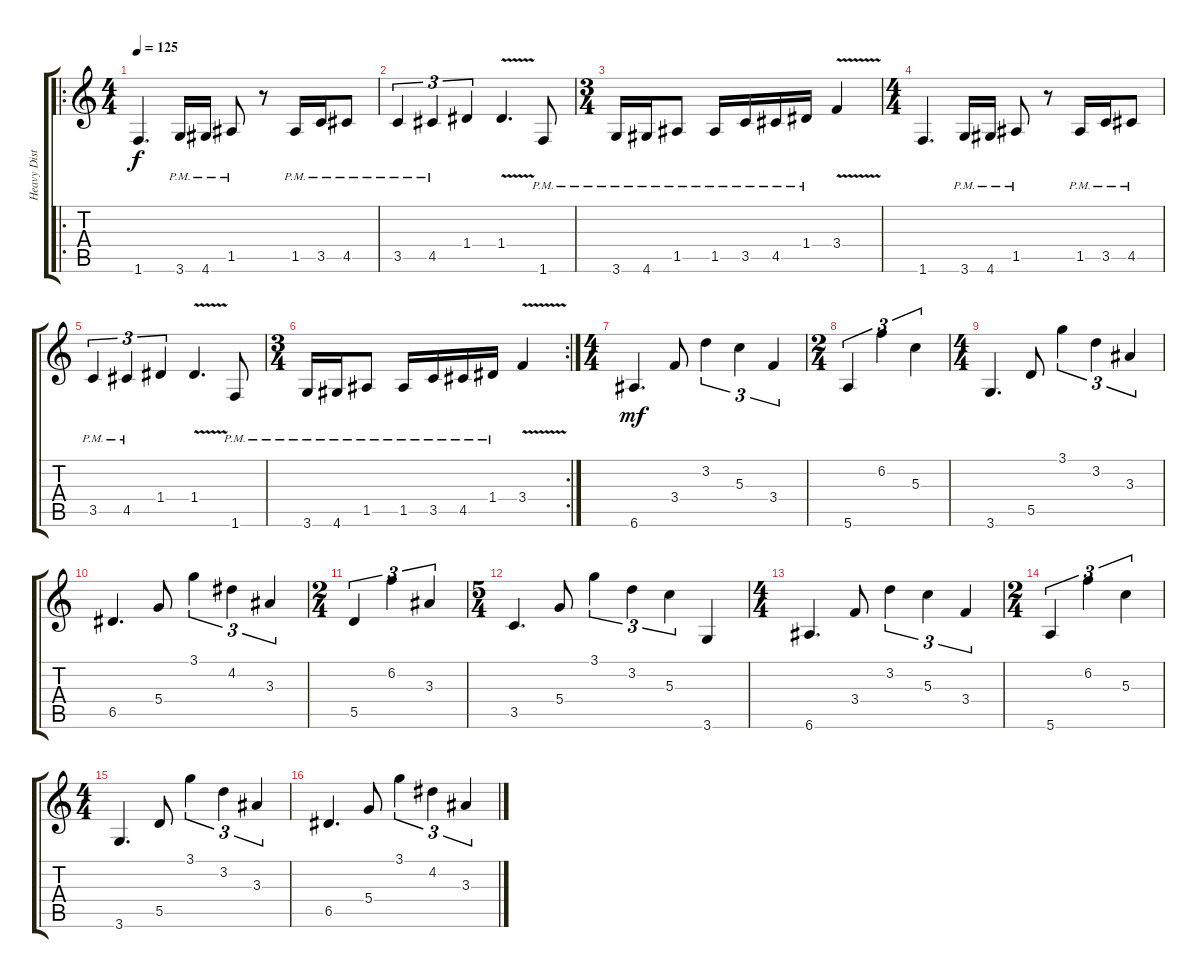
\track ("Heavy Distortion Guitar" "Heavy Dist") {instrument distortionguitar}
\staff {score tabs}
\tuning (E4 B3 G3 D3 A2 E2) {hide}
\ro
\ts (4 4)
\tempo 125
\clef g2
\ks c
1.6.4{d dy f} 3.6{pm}.16 4.6{pm}.16 1.5{pm}.8 r.8 1.5{pm}.16 3.5{pm}.16 4.5{pm}.8 |
3.5{pm}.4{tu (3 2)} 4.5{pm}.4{tu (3 2)} 1.4.4{tu (3 2)} 1.4{v}.4{d} 1.6{pm}.8 |
\ts (3 4)
3.6{pm}.16 4.6{pm}.16 1.5{pm}.8 1.5{pm}.16 3.5{pm}.16 4.5{pm}.16 1.4{pm}.16 3.4{v}.4 |
\ts (4 4)
1.6.4{d} 3.6{pm}.16 4.6{pm}.16 1.5{pm}.8 r.8 1.5{pm}.16 3.5{pm}.16 4.5{pm}.8 |
3.5{pm}.4{tu (3 2)} 4.5{pm}.4{tu (3 2)} 1.4.4{tu (3 2)} 1.4{v}.4{d} 1.6{pm}.8 |
\rc 2
\ts (3 4)
3.6{pm}.16 4.6{pm}.16 1.5{pm}.8 1.5{pm}.16 3.5{pm}.16 4.5{pm}.16 1.4{pm}.16 3.4{v}.4 |
\ts (4 4)
6.6.4{d dy mf} 3.4.8 3.2.4{tu (3 2)} 5.3.4{tu (3 2)} 3.4.4{tu (3 2)} |
\ts (2 4)
5.6.4{tu (3 2)} 6.2.4{tu (3 2)} 5.3.4{tu (3 2)} |
\ts (4 4)
3.6.4{d} 5.5.8 3.1.4{tu (3 2)} 3.2.4{tu (3 2)} 3.3.4{tu (3 2)} |
6.5.4{d} 5.4.8 3.1.4{tu (3 2)} 4.2.4{tu (3 2)} 3.3.4{tu (3 2)} |
\ts (2 4)
5.5.4{tu (3 2)} 6.2.4{tu (3 2)} 3.3.4{tu (3 2)} |
\ts (5 4)
3.5.4{d} 5.4.8 3.1.4{tu (3 2)} 3.2.4{tu (3 2)} 5.3.4{tu (3 2)} 3.6.4 |
\ts (4 4)
6.6.4{d} 3.4.8 3.2.4{tu (3 2)} 5.3.4{tu (3 2)} 3.4.4{tu (3 2)} |
\ts (2 4)
5.6.4{tu (3 2)} 6.2.4{tu (3 2)} 5.3.4{tu (3 2)} |
\ts (4 4)
3.6.4{d} 5.5.8 3.1.4{tu (3 2)} 3.2.4{tu (3 2)} 3.3.4{tu (3 2)} |
6.5.4{d} 5.4.8 3.1.4{tu (3 2)} 4.2.4{tu (3 2)} 3.3.4{tu (3 2)}
